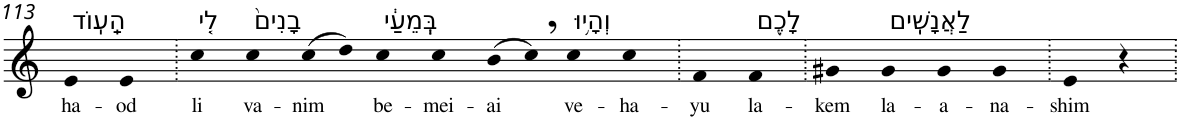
**kern	**text
*part1	*part1
*staff1	*staff1
*I"Piano	*
*I'Pno	*
!!LO:PB:g=z
*clefG2	*
*k[]	*
=113	=113
!LO:TX:a:t=הַֽעֽוֹד	!
!	!LO:LY:b
4e	ha-
!	!LO:LY:b
4e	-od
=114.	=114.
!LO:TX:a:t=לִ֤י	!
!	!LO:LY:b
4cc	li
!LO:TX:a:t=בָנִים֙	!
!	!LO:LY:b
4cc	va-
!	!LO:LY:b
(>8cc	-nim
8dd)	.
!LO:TX:a:t=בְּֽמֵעַ֔י	!
!	!LO:LY:b
4cc	be-
!	!LO:LY:b
4cc	-mei-
!	!LO:LY:b
(>8b	-ai
8cc,)	.
!LO:TX:a:t=וְהָי֥וּ	!
!	!LO:LY:b
4cc	ve-
!	!LO:LY:b
4cc	-ha-
=115.	=115.
!	!LO:LY:b
4f	-yu
!LO:TX:a:t=לָכֶ֖ם	!
!	!LO:LY:b
4f	la-
=116.	=116.
!	!LO:LY:b
4g#X	-kem
!LO:TX:a:t=לַאֲנָשִֽׁים	!
!	!LO:LY:b
4g#	la-
!	!LO:LY:b
4g#	-a-
!	!LO:LY:b
4g#	-na-
=117.	=117.
!	!LO:LY:b
4e	-shim
4r	.
=.	=.
*-	*-
